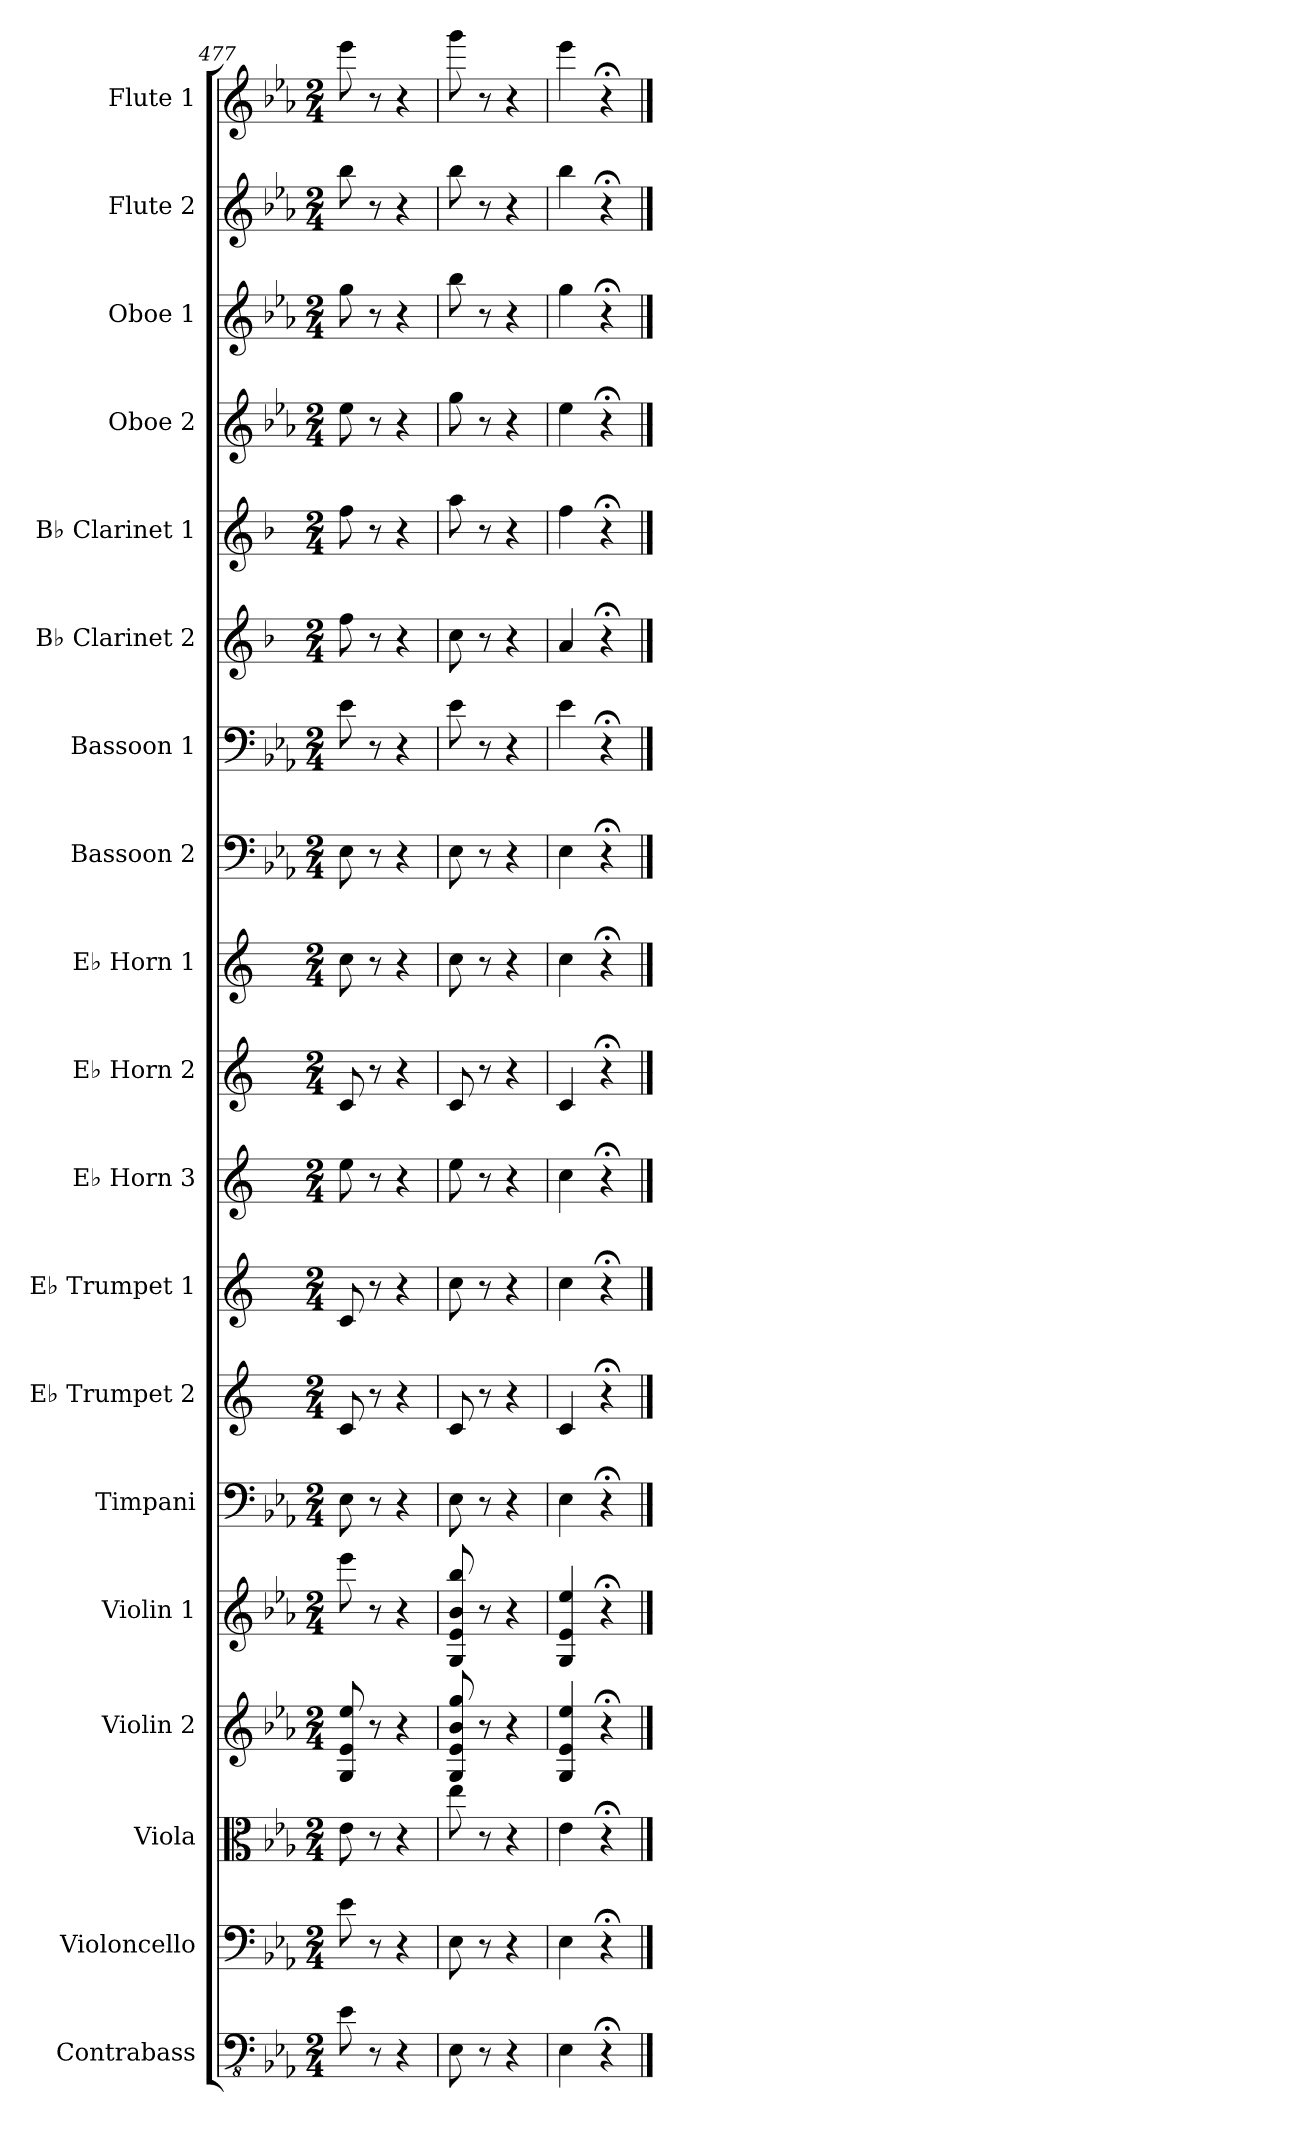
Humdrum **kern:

**kern	**kern	**kern	**kern	**kern	**kern	**kern	**kern	**kern	**kern	**kern	**kern	**kern	**kern	**kern	**kern	**kern	**kern	**kern
*part19	*part18	*part17	*part16	*part15	*part14	*part13	*part12	*part11	*part10	*part9	*part8	*part7	*part6	*part5	*part4	*part3	*part2	*part1
*staff19	*staff18	*staff17	*staff16	*staff15	*staff14	*staff13	*staff12	*staff11	*staff10	*staff9	*staff8	*staff7	*staff6	*staff5	*staff4	*staff3	*staff2	*staff1
*I"Contrabass	*I"Violoncello	*I"Viola	*I"Violin 2	*I"Violin 1	*I"Timpani	*I"E♭ Trumpet 2	*I"E♭ Trumpet 1	*I"E♭ Horn 3	*I"E♭ Horn 2	*I"E♭ Horn 1	*I"Bassoon 2	*I"Bassoon 1	*I"B♭ Clarinet 2	*I"B♭ Clarinet 1	*I"Oboe 2	*I"Oboe 1	*I"Flute 2	*I"Flute 1
*I'Cb	*I'Vc	*I'Vla	*I'Vln 2	*I'Vln 1	*I'Timp	*I'Tpt 2	*I'Tpt 1	*I'Hn 3	*I'Hn 2	*I'Hn 1	*I'Bsn 2	*I'Bsn 1	*I'Cl 2	*I'Cl 1	*I'Ob 2	*I'Ob 1	*I'Fl 2	*I'Fl 1
*clefFv4	*clefF4	*clefC3	*clefG2	*clefG2	*clefF4	*clefG2	*clefG2	*clefG2	*clefG2	*clefG2	*clefF4	*clefF4	*clefG2	*clefG2	*clefG2	*clefG2	*clefG2	*clefG2
*	*	*	*	*	*	*ITrd-2c-3	*ITrd-2c-3	*ITrd5c9	*ITrd5c9	*ITrd5c9	*	*	*ITrd1c2	*ITrd1c2	*	*	*	*
*k[b-e-a-]	*k[b-e-a-]	*k[b-e-a-]	*k[b-e-a-]	*k[b-e-a-]	*k[b-e-a-]	*k[b-e-a-]	*k[b-e-a-]	*k[b-e-a-]	*k[b-e-a-]	*k[b-e-a-]	*k[b-e-a-]	*k[b-e-a-]	*k[b-e-a-]	*k[b-e-a-]	*k[b-e-a-]	*k[b-e-a-]	*k[b-e-a-]	*k[b-e-a-]
*M2/4	*M2/4	*M2/4	*M2/4	*M2/4	*M2/4	*M2/4	*M2/4	*M2/4	*M2/4	*M2/4	*M2/4	*M2/4	*M2/4	*M2/4	*M2/4	*M2/4	*M2/4	*M2/4
=477	=477	=477	=477	=477	=477	=477	=477	=477	=477	=477	=477	=477	=477	=477	=477	=477	=477	=477
8E-\	8e-\	8e-\	8G/ 8e-/ 8ee-/	8eee-\	8E-\	8e-/	8e-/	8g\	8E-/	8e-\	8E-\	8e-\	8ee-\	8ee-\	8ee-\	8gg\	8bb-\	8eee-\
8r	8r	8r	8r	8r	8r	8r	8r	8r	8r	8r	8r	8r	8r	8r	8r	8r	8r	8r
4r	4r	4r	4r	4r	4r	4r	4r	4r	4r	4r	4r	4r	4r	4r	4r	4r	4r	4r
=478	=478	=478	=478	=478	=478	=478	=478	=478	=478	=478	=478	=478	=478	=478	=478	=478	=478	=478
8EE-\	8E-\	8ee-\	8G/ 8e-/ 8b-/ 8gg/	8G/ 8e-/ 8b-/ 8bb-/	8E-\	8e-/	8ee-\	8g\	8E-/	8e-\	8E-\	8e-\	8b-\	8gg\	8gg\	8bb-\	8bb-\	8ggg\
8r	8r	8r	8r	8r	8r	8r	8r	8r	8r	8r	8r	8r	8r	8r	8r	8r	8r	8r
4r	4r	4r	4r	4r	4r	4r	4r	4r	4r	4r	4r	4r	4r	4r	4r	4r	4r	4r
=479	=479	=479	=479	=479	=479	=479	=479	=479	=479	=479	=479	=479	=479	=479	=479	=479	=479	=479
4EE-\	4E-\	4e-\	4G/ 4e-/ 4ee-/	4G/ 4e-/ 4ee-/	4E-\	4e-/	4ee-\	4e-\	4E-/	4e-\	4E-\	4e-\	4g/	4ee-\	4ee-\	4gg\	4bb-\	4eee-\
4r;<	4r;<	4r;<	4r;<	4r;<	4r;<	4r;<	4r;<	4r;<	4r;<	4r;<	4r;<	4r;<	4r;<	4r;<	4r;<	4r;<	4r;<	4r;<
==	==	==	==	==	==	==	==	==	==	==	==	==	==	==	==	==	==	==
*-	*-	*-	*-	*-	*-	*-	*-	*-	*-	*-	*-	*-	*-	*-	*-	*-	*-	*-
